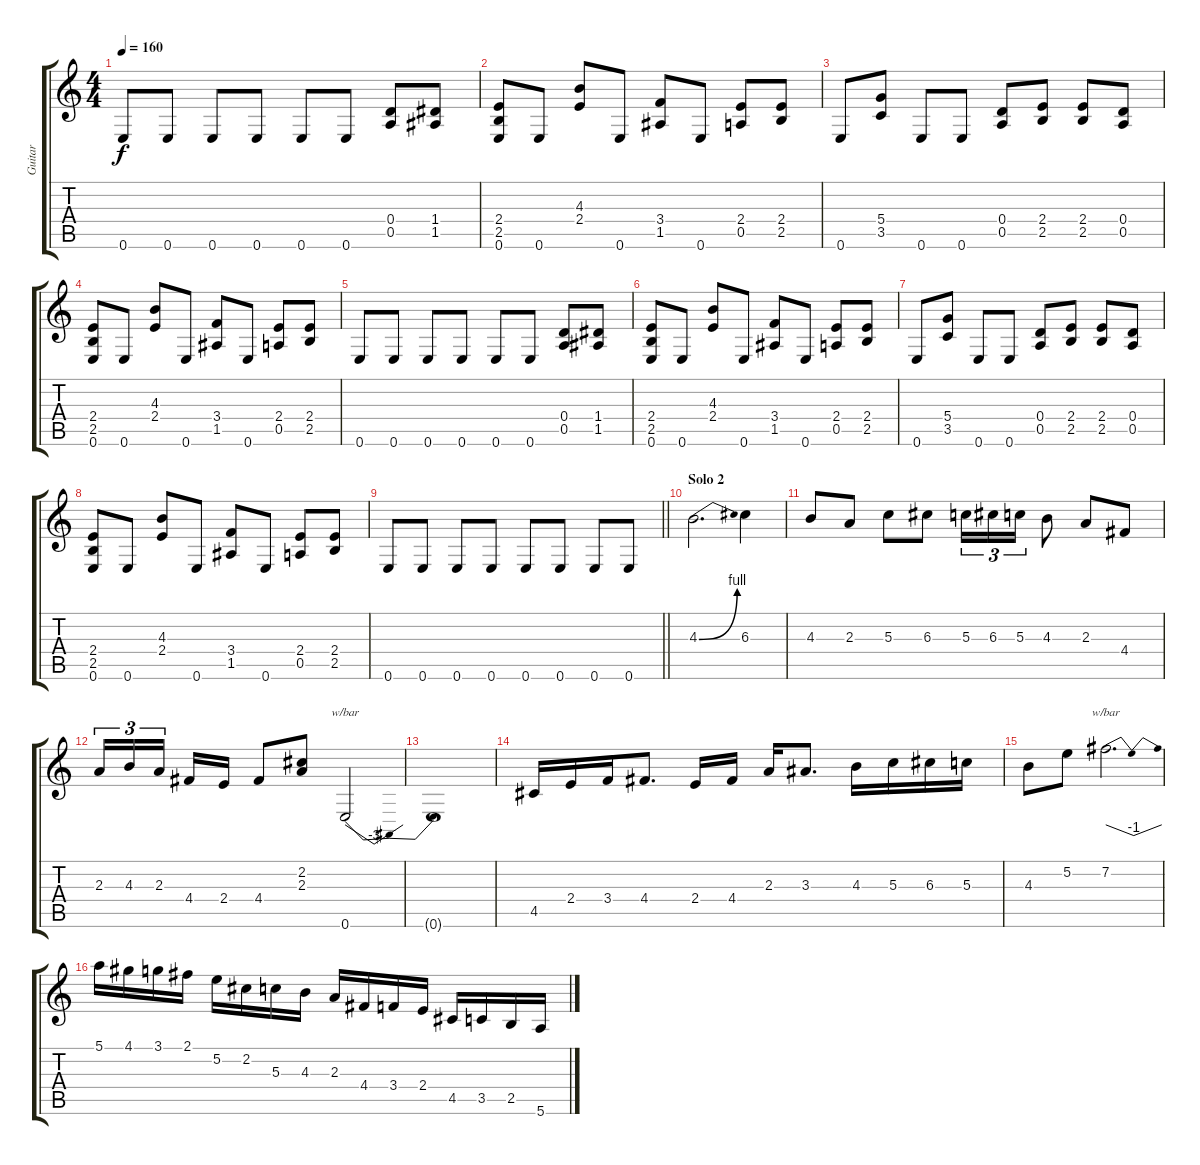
\track ("Guitar" "Guitar") {instrument distortionguitar}
\staff {score tabs}
\tuning (E4 B3 G3 D3 A2 E2) {hide}
\ts (4 4)
\tempo 160
\clef g2
\ks c
0.6.8{dy f} 0.6.8 0.6.8 0.6.8 0.6.8 0.6.8 (0.4 0.5).8 (1.4 1.5).8 |
(2.4 2.5 0.6).8 0.6.8 (4.3 2.4).8 0.6.8 (3.4 1.5).8 0.6.8 (2.4 0.5).8 (2.4 2.5).8 |
0.6.8 (5.4 3.5).8 0.6.8 0.6.8 (0.4 0.5).8 (2.4 2.5).8 (2.4 2.5).8 (0.4 0.5).8 |
(2.4 2.5 0.6).8 0.6.8 (4.3 2.4).8 0.6.8 (3.4 1.5).8 0.6.8 (2.4 0.5).8 (2.4 2.5).8 |
0.6.8 0.6.8 0.6.8 0.6.8 0.6.8 0.6.8 (0.4 0.5).8 (1.4 1.5).8 |
(2.4 2.5 0.6).8 0.6.8 (4.3 2.4).8 0.6.8 (3.4 1.5).8 0.6.8 (2.4 0.5).8 (2.4 2.5).8 |
0.6.8 (5.4 3.5).8 0.6.8 0.6.8 (0.4 0.5).8 (2.4 2.5).8 (2.4 2.5).8 (0.4 0.5).8 |
(2.4 2.5 0.6).8 0.6.8 (4.3 2.4).8 0.6.8 (3.4 1.5).8 0.6.8 (2.4 0.5).8 (2.4 2.5).8 |
\barLineRight lightlight
0.6.8 0.6.8 0.6.8 0.6.8 0.6.8 0.6.8 0.6.8 0.6.8 |
\section ("" "Solo 2")
4.3{be (bend 0 0 60 4)}.2{d} 6.3.4 |
4.3.8 2.3.8 5.3.8 6.3.8 5.3.16{tu (3 2)} 6.3.16{tu (3 2)} 5.3.16{tu (3 2)} 4.3.8 2.3.8 4.4.8 |
2.3.16{tu (3 2)} 4.3.16{tu (3 2)} 2.3.16{tu (3 2) beam splitsecondary} 4.4.16 2.4.16 4.4.8 (2.2 2.3).8 0.6.2{tbe (dip default 0 0 30 -12 60 0)} |
0.6{t}.1 |
4.5.16 2.4.16 3.4.16 4.4.8{d} 2.4.16 4.4.16 2.3.16 3.3.8{d} 4.3.16 5.3.16 6.3.16 5.3.16 |
4.3.8 5.2.8 7.2.2{d tbe (dip default 0 0 30 -4 60 0)} |
5.1.16 4.1.16 3.1.16 2.1.16 5.2.16 2.2.16 5.3.16 4.3.16 2.3.16 4.4.16 3.4.16 2.4.16 4.5.16 3.5.16 2.5.16 5.6.16
